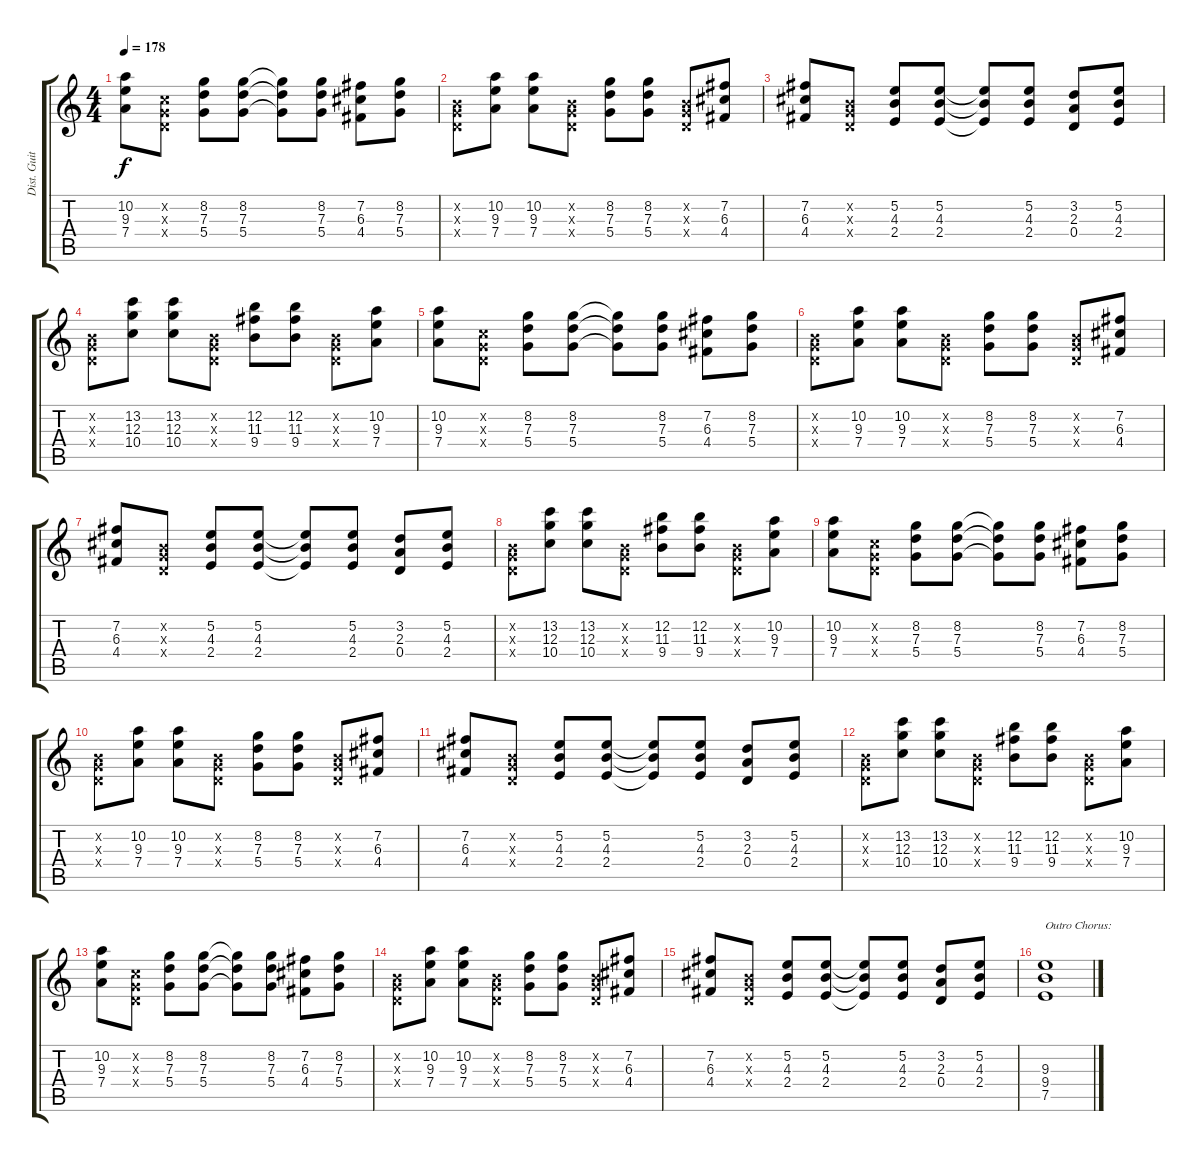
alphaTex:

\track ("Dist. Guitar 1" "Dist. Guit") {instrument distortionguitar}
\staff {score tabs}
\tuning (E4 B3 G3 D3 A2 E2) {hide}
\ts (4 4)
\tempo 178
\clef g2
\ks c
(10.2 9.3 7.4).8{dy f} (1.2{x} 0.3{x} 0.4{x}).8 (8.2 7.3 5.4).8 (8.2 7.3 5.4).8 (8.2{t} 7.3{t} 5.4{t}).8 (8.2 7.3 5.4).8 (7.2 6.3 4.4).8 (8.2 7.3 5.4).8 |
(0.2{x} 0.3{x} 0.4{x}).8 (10.2 9.3 7.4).8 (10.2 9.3 7.4).8 (0.2{x} 0.3{x} 0.4{x}).8 (8.2 7.3 5.4).8 (8.2 7.3 5.4).8 (0.2{x} 0.3{x} 0.4{x}).8 (7.2 6.3 4.4).8 |
(7.2 6.3 4.4).8 (0.2{x} 0.3{x} 0.4{x}).8 (5.2 4.3 2.4).8 (5.2 4.3 2.4).8 (5.2{t} 4.3{t} 2.4{t}).8 (5.2 4.3 2.4).8 (3.2 2.3 0.4).8 (5.2 4.3 2.4).8 |
(0.2{x} 0.3{x} 0.4{x}).8 (13.2 12.3 10.4).8 (13.2 12.3 10.4).8 (0.2{x} 0.3{x} 0.4{x}).8 (12.2 11.3 9.4).8 (12.2 11.3 9.4).8 (0.2{x} 0.3{x} 0.4{x}).8 (10.2 9.3 7.4).8 |
(10.2 9.3 7.4).8 (1.2{x} 0.3{x} 0.4{x}).8 (8.2 7.3 5.4).8 (8.2 7.3 5.4).8 (8.2{t} 7.3{t} 5.4{t}).8 (8.2 7.3 5.4).8 (7.2 6.3 4.4).8 (8.2 7.3 5.4).8 |
(0.2{x} 0.3{x} 0.4{x}).8 (10.2 9.3 7.4).8 (10.2 9.3 7.4).8 (0.2{x} 0.3{x} 0.4{x}).8 (8.2 7.3 5.4).8 (8.2 7.3 5.4).8 (0.2{x} 0.3{x} 0.4{x}).8 (7.2 6.3 4.4).8 |
(7.2 6.3 4.4).8 (0.2{x} 0.3{x} 0.4{x}).8 (5.2 4.3 2.4).8 (5.2 4.3 2.4).8 (5.2{t} 4.3{t} 2.4{t}).8 (5.2 4.3 2.4).8 (3.2 2.3 0.4).8 (5.2 4.3 2.4).8 |
(0.2{x} 0.3{x} 0.4{x}).8 (13.2 12.3 10.4).8 (13.2 12.3 10.4).8 (0.2{x} 0.3{x} 0.4{x}).8 (12.2 11.3 9.4).8 (12.2 11.3 9.4).8 (0.2{x} 0.3{x} 0.4{x}).8 (10.2 9.3 7.4).8 |
(10.2 9.3 7.4).8 (1.2{x} 0.3{x} 0.4{x}).8 (8.2 7.3 5.4).8 (8.2 7.3 5.4).8 (8.2{t} 7.3{t} 5.4{t}).8 (8.2 7.3 5.4).8 (7.2 6.3 4.4).8 (8.2 7.3 5.4).8 |
(0.2{x} 0.3{x} 0.4{x}).8 (10.2 9.3 7.4).8 (10.2 9.3 7.4).8 (0.2{x} 0.3{x} 0.4{x}).8 (8.2 7.3 5.4).8 (8.2 7.3 5.4).8 (0.2{x} 0.3{x} 0.4{x}).8 (7.2 6.3 4.4).8 |
(7.2 6.3 4.4).8 (0.2{x} 0.3{x} 0.4{x}).8 (5.2 4.3 2.4).8 (5.2 4.3 2.4).8 (5.2{t} 4.3{t} 2.4{t}).8 (5.2 4.3 2.4).8 (3.2 2.3 0.4).8 (5.2 4.3 2.4).8 |
(0.2{x} 0.3{x} 0.4{x}).8 (13.2 12.3 10.4).8 (13.2 12.3 10.4).8 (0.2{x} 0.3{x} 0.4{x}).8 (12.2 11.3 9.4).8 (12.2 11.3 9.4).8 (0.2{x} 0.3{x} 0.4{x}).8 (10.2 9.3 7.4).8 |
(10.2 9.3 7.4).8 (1.2{x} 0.3{x} 0.4{x}).8 (8.2 7.3 5.4).8 (8.2 7.3 5.4).8 (8.2{t} 7.3{t} 5.4{t}).8 (8.2 7.3 5.4).8 (7.2 6.3 4.4).8 (8.2 7.3 5.4).8 |
(0.2{x} 0.3{x} 0.4{x}).8 (10.2 9.3 7.4).8 (10.2 9.3 7.4).8 (0.2{x} 0.3{x} 0.4{x}).8 (8.2 7.3 5.4).8 (8.2 7.3 5.4).8 (0.2{x} 0.3{x} 0.4{x}).8 (7.2 6.3 4.4).8 |
(7.2 6.3 4.4).8 (0.2{x} 0.3{x} 0.4{x}).8 (5.2 4.3 2.4).8 (5.2 4.3 2.4).8 (5.2{t} 4.3{t} 2.4{t}).8 (5.2 4.3 2.4).8 (3.2 2.3 0.4).8 (5.2 4.3 2.4).8 |
(9.3 9.4 7.5).1{txt "Outro Chorus:" volume 10 instrument distortionguitar}
